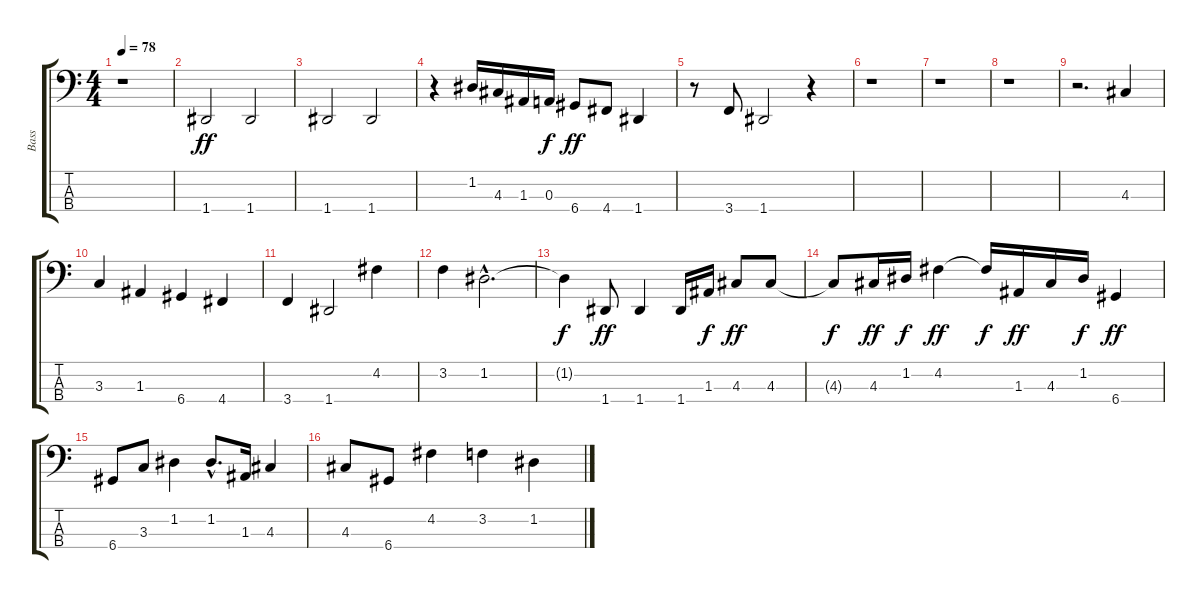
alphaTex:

\track ("Bass" "Bass") {instrument fretlessbass}
\staff {score tabs}
\tuning (G2 D2 A1 D1) {hide}
\ts (4 4)
\tempo 78
\clef f4
\ks c
r.1{dy ff instrument fretlessbass} |
1.4.2 1.4.2 |
1.4.2 1.4.2 |
r.4 1.2.16 4.3.16 1.3.16 0.3.16{dy f} 6.4.8{dy ff} 4.4.8 1.4.4 |
r.8 3.4.8 1.4.2 r.4 |
r.1 |
r.1 |
r.1 |
r.2{d} 4.3.4 |
3.3.4 1.3.4 6.4.4 4.4.4 |
3.4.4 1.4.2 4.2.4 |
3.2.4 1.2{hac}.2{d} |
1.2{t}.4{dy f} 1.4.8{dy ff} 1.4.4 1.4.16 1.3.16{dy f} 4.3.8{dy ff} 4.3.8 |
4.3{t}.8{dy f} 4.3.16{dy ff} 1.2.16{dy f} 4.2.4{dy ff} 4.2{t}.16{dy f} 1.3.16{dy ff} 4.3.16 1.2.16{dy f} 6.4.4{dy ff} |
6.4.8 3.3.8 1.2.4 1.2{hac}.8{d} 1.3.16 4.3.4 |
4.3.8 6.4.8 4.2.4 3.2.4 1.2.4
